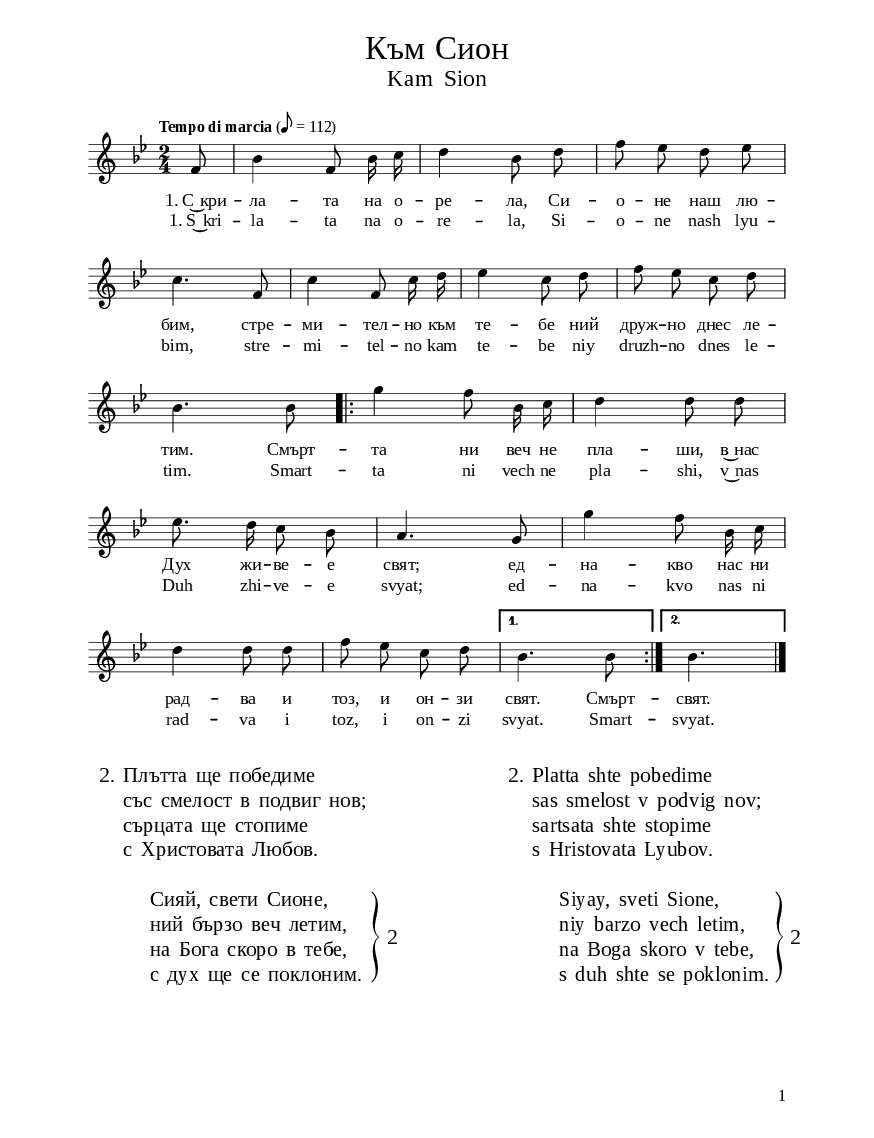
\version "2.18.2"

\paper {
  #(set-paper-size "a5")
}

"rightBraces054" = \markup {
  \column {
    % repeat braces
    \translate #'(0 . -15 )
    \right-brace #44
  }
  \column {
    % repeat numbers
    \translate #'(0 . -15.6 )
    2
  }
}

\bookpart {
\paper {
  print-all-headers = ##t
  print-page-number = ##t
  print-first-page-number = ##t

  % put page numbers on the bottom
  oddHeaderMarkup = \markup ""
  evenHeaderMarkup = \markup ""
  oddFooterMarkup = \markup
    \fill-line {
      ""
      \on-the-fly #print-page-number-check-first \fromproperty #'page:page-number-string
    }
  evenFooterMarkup = \markup
    \fill-line {
      \on-the-fly #print-page-number-check-first \fromproperty #'page:page-number-string
      ""
    }

  left-margin = 1.5\cm
  right-margin = 1.5\cm
  top-margin = 1.6\cm
  bottom-margin = 1.2\cm
  ragged-bottom = ##t % do not spread the staves to fill the whole vertical space

  % change lyrics and titles font (affects notes also)
  fonts =
    #(make-pango-font-tree
     "Times New Roman"
     "DejaVu Sans"
     "DejaVu Sans Mono"
     (/ (* staff-height pt) 3.6))

  % change distance between staves
  system-system-spacing =
    #'((basic-distance . 12)
       (minimum-distance . 6)
       (padding . 1)
       (stretchability . 12))
}

\header {
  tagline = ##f
}

\score{
  \layout { 
    indent = 0.0\cm % remove first line indentation
    %ragged-last = ##t % do not spread last line to fill the whole space
    \context {
      \Score
      \omit BarNumber %remove bar numbers
    } % context

    \context { % change staff size
      \Staff
      fontSize = #+0 % affects notes size only
      \override StaffSymbol #'staff-space = #(magstep -3)
      \override StaffSymbol #'thickness = #0.5
      \override BarLine #'hair-thickness = #1
      %\override StaffSymbol #'ledger-line-thickness = #'(0 . 0)
    }

    \context { % adjust space between staff and lyrics and between the two lyric lines
      \Lyrics
      \override VerticalAxisGroup.nonstaff-relatedstaff-spacing = #'((basic-distance . 4.5))
      \override VerticalAxisGroup.nonstaff-nonstaff-spacing = #'((minimum-distance . 2))
    }
  } % layout

   \new Voice \absolute  {
    \clef treble
    \key g \minor
    \time 2/4 
    \tempo \markup { % make tempo note smaller
      \concat { "Tempo di marcia " \normal-text { "(" }
          \teeny \general-align #Y #DOWN \note {8} #0.8
          \normal-text { " = 112)" }
      }
    }
    \autoBeamOff
    \partial 8
    f'8 |  bes'4 f'8 bes'16 c'' | d''4 bes'8 d'' | f''8 es'' d'' es'' \break |

    c''4. f'8 | c''4 f'8 c''16 d'' | es''4 c''8 d'' | f''8 es'' c'' d'' \break | 

    bes'4. bes'8 \repeat volta 2 { | g''4 f''8 bes'16 c'' d''4 d''8 d'' \break |
                           
    es''8. d''16 c''8 bes' | a'4. g'8 | g''4 f''8 bes'16 c'' \break | 
 
    d''4 d''8 d'' | f''8 es'' c'' d'' | 
    } \alternative {
      { bes'4. bes'8 | }
      {bes'4.   \break }
    } \bar "|."
  }
  
  \addlyrics {
    "1. С~кри" -- ла -- та на о -- ре -- ла, Си -- о -- не наш лю --
    бим, стре -- ми -- тел -- но към те -- бе ний друж -- но днес ле -- 
    тим. Смърт -- та ни веч не пла -- ши, в~нас 
    Дух жи -- ве -- е свят; ед -- на -- кво нас ни 
    рад -- ва и тоз, и он -- зи свят. Смърт -- свят.
  }

  \addlyrics {
    "1. S~kri" -- la -- ta na o -- re -- la, Si -- o -- ne nash lyu --
    bim, stre -- mi -- tel -- no kam te -- be niy druzh -- no dnes le -- 
    tim. Smart -- ta ni vech ne pla -- shi, v~nas 
    Duh zhi -- ve -- e svyat; ed -- na -- kvo nas ni 
    rad -- va i toz, i on -- zi svyat. Smart -- svyat.
  }
  
  \header {
    title = \markup \column \normal-text \fontsize #2.5 {
              \center-align
              \line { Към Сион }
              \vspace #-0.6
              \center-align
              \line \fontsize #-3 { Kam Sion }
              \vspace #-0.8
              \center-align
              \line \fontsize #-3 { " " }
            }
  }
  
  \midi{}

} % score



\markup \fontsize #+2.5 {
    \hspace #1
    \override #'(baseline-skip . 2.4) % affects space between column lines
    \column {
    
\line {   2. Плътта ще победиме}

\line {   "   "със смелост в подвиг нов;}

\line {   "   "сърцата ще стопиме}

\line {   "   "с Христовата Любов.}

\line { " " }

\line {   "        "Сияй, свети Сионе,}

\line {   "        "ний бързо веч летим,}

\line {   "        "на Бога скоро в тебе,}

\line {   "        "с дух ще се поклоним. }

    }
\"rightBraces054"

    \hspace #10
    \override #'(baseline-skip . 2.4)
    \column {
     


\line {   2. Platta shte pobedime}

\line {   "   "sas smelost v podvig nov;}

\line {   "   "sartsata shte stopime}

\line {   "   "s Hristovata Lyubov.}

\line { " " }

\line {   "        "Siyay, sveti Sione,}

\line {   "        "niy barzo vech letim,}

\line {   "        "na Boga skoro v tebe,}

\line {   "        "s duh shte se poklonim. }


    } %column
\"rightBraces054"
} % markup

\pageBreak

% include foreign translation(s) of the song
\version "2.22.0"

\markup \fill-line { \fontsize #6 "Zu Zion" }
\markup \null
\markup \null
\markup \fontsize #+2.5 {
    \hspace #12
    \override #'(baseline-skip . 2)
    \column {
     \line { "   " }
     
     \line { 1. Mit Adlerschwingen, unser lieber Zion, }

\line { "   "schwungvoll fliegen wir heute gemeinsam zu dir.}

\line { "   "Der Tod erschreckt uns nicht mehr, }

\line { "   "in uns lebt der Heilige Geist, }

\line { "   "gleichermaßen erfreut uns diese und die andere Welt.}

\line { " " } 
\line { 2. Über das Fleisch werden wir }

\line { "   "mit Mut und mit neuer Heldentat siegen, }

\line { "   "unsere Herzen werden wir zum Schmelzen bringen}

\line { "   "mit der Liebe Christi.}

\line { " " } 
\line { 3. Erstrahle, heiliges Zion,}

\line { "   "schnell fliegen wir schon.}

\line { "   "Wir werden uns bald dem Gott in dir}

\line { "   "im Geist verneigen.}
     
     
     
      }
       
    }    


} % bookpart
